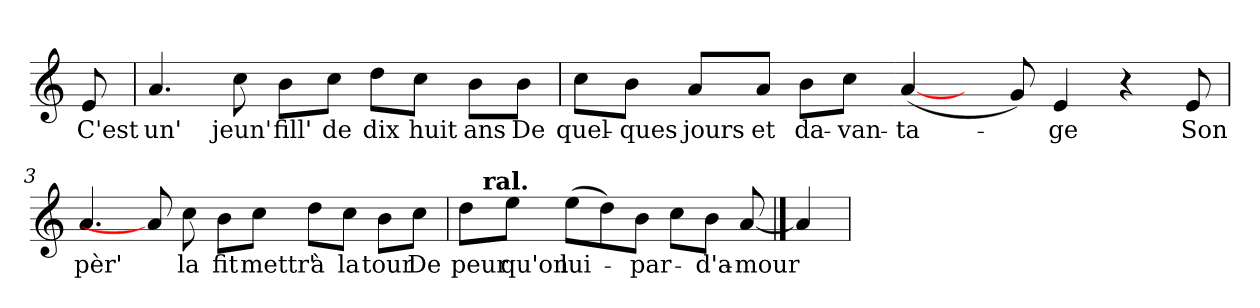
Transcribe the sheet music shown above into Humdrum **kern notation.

**kern	**text
*part1	*part1
*staff1	*staff1
*clefG2	*
*k[]	*
*C:	*
=	=
!	!LO:LY:b
8e/	C'est
=1	=1
!	!LO:LY:b
4.a/	un'
!	!LO:LY:b
8cc\	jeun'
!	!LO:LY:b
8b\L	fill'
!	!LO:LY:b
8cc\J	de
!	!LO:LY:b
8dd\L	dix
!	!LO:LY:b
8cc\J	huit
!	!LO:LY:b
8b\L	ans
!	!LO:LY:b
8b\J	De
=2	=2
!	!LO:LY:b
8cc\L	quel-
!	!LO:LY:b
8b\J	-ques
!	!LO:LY:b
8a/L	jours
!	!LO:LY:b
8a/J	et
!	!LO:LY:b
8b\L	da-
!	!LO:LY:b
8cc\J	-van-
!	!LO:LY:b
(<[4a/	-ta-
8ryy	.
8g/)	.
!	!LO:LY:b
4e/	-ge
4r	.
!	!LO:LY:b
8e/	Son
!!LO:LB:g=z
=3	=3
!	!LO:LY:b
4.a/	pèr'
8a/]	.
!	!LO:LY:b
8cc\	la
!	!LO:LY:b
8b\L	fit
!	!LO:LY:b
8cc\J	mettr'
!	!LO:LY:b
8dd\L	à
!	!LO:LY:b
8cc\J	la
!	!LO:LY:b
8b\L	tour
!	!LO:LY:b
8cc\J	De
=4	=4
!	!LO:LY:b
*^	*
8dd\L	16ryy	peur
!	!LO:TX:a:B:t=ral.	!
.	2...ryy	.
!	!	!LO:LY:b
8ee\J	.	qu'on
!	!	!LO:LY:b
(>8ee\L	.	lui-
8dd\)	.	.
!	!	!LO:LY:b
8b\J	.	-par-
8cc\L	.	.
!	!	!LO:LY:b
8b\J	.	-d'a-
!	!	!LO:LY:b
[8a/	.	-mour
*v	*v	*
==5	==5
4a/]	.
=	=
*-	*-
